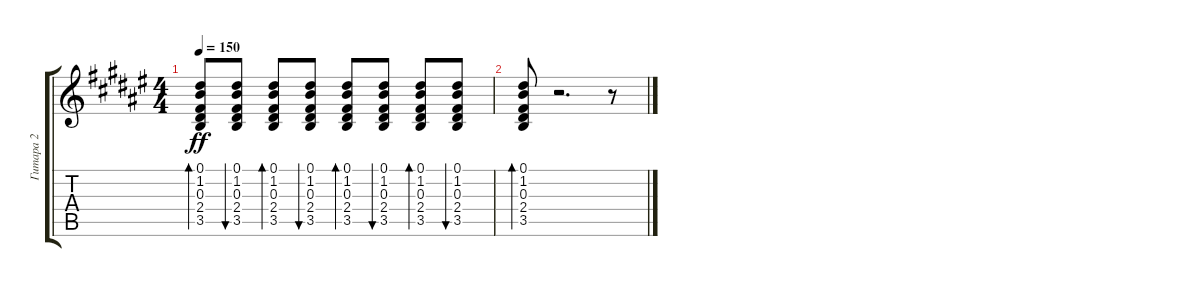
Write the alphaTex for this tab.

\track ("Гитара 2" "Гитара 2") {instrument acousticguitarnylon}
\staff {score tabs}
\tuning (Eb4 Bb3 Gb3 Db3 Ab2 Db2) {hide}
\ts (4 4)
\tempo 150
\clef g2
\ks d#minor
(0.1 1.2 0.3 2.4 3.5).8{bd 60 dy ff} (0.1 1.2 0.3 2.4 3.5).8{bu 60} (0.1 1.2 0.3 2.4 3.5).8{bd 60} (0.1 1.2 0.3 2.4 3.5).8{bu 60} (0.1 1.2 0.3 2.4 3.5).8{bd 60} (0.1 1.2 0.3 2.4 3.5).8{bu 60} (0.1 1.2 0.3 2.4 3.5).8{bd 60} (0.1 1.2 0.3 2.4 3.5).8{bu 60} |
(0.1 1.2 0.3 2.4 3.5).8{bd 60} r.2{d} r.8
